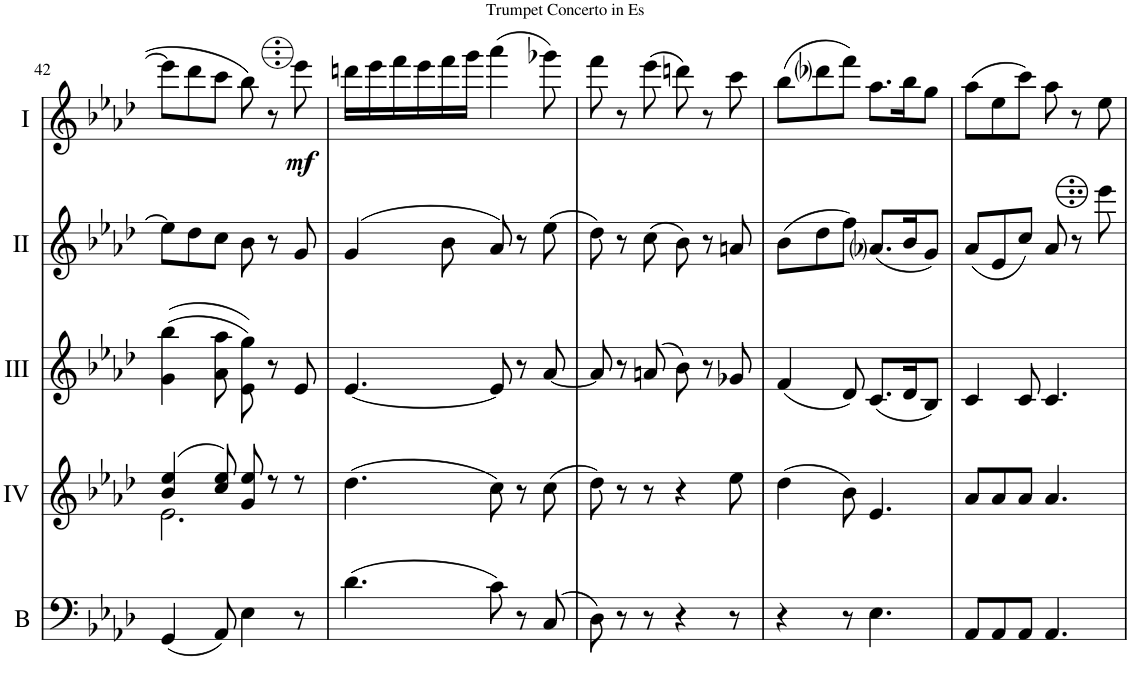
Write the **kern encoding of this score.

**kern	**kern	**kern	**kern	**kern	**dynam
*part5	*part4	*part3	*part2	*part1	*part1
*staff5	*staff4	*staff3	*staff2	*staff1	*staff1
*I"Bass	*I"Acc. 4	*I"Acc. 3	*I"Acc. 2	*I"Acc. 1	*
*I'B	*	*	*	*	*
!!LO:PB:g=z
*clefF4	*clefG2	*clefG2	*clefG2	*clefG2	*
*Trd7c12	*Trd7c12	*	*	*	*
*k[b-e-a-d-]	*k[b-e-a-d-]	*k[b-e-a-d-]	*k[b-e-a-d-]	*k[b-e-a-d-]	*
*M6/8	*M6/8	*M6/8	*M6/8	*M6/8	*
=42	=42	=42	=42	=42	=42
*	*^	*	*	*	*
(4GG/	(4b-/ 4ee-/	2.e-\	((4g\ 4bb-\	8ee-\L]	8eee-\L]	.
.	.	.	.	8dd-\	8ddd-\	.
8AA-/)	8cc/ 8ee-/)	.	8a-\ 8aa-\	8cc\J	8ccc\J	.
4E-\	8g/ 8ee-/	.	8e-\ 8gg\))	8b-\	8bb-\	.
.	8r	.	8r	8r	8r	.
!	!	!	!	!	!	!LO:DY:b
8r	8r	.	8e-/	8g/	8eee-\	mf
*	*v	*v	*	*	*	*
=43	=43	=43	=43	=43	=43
(4.d-\	(4.dd-\	[4.e-/	(4g/	16dddn\LL	.
.	.	.	.	16eee-\	.
.	.	.	.	16fff\	.
.	.	.	.	16eee-\	.
.	.	.	8b-\	16fff\	.
.	.	.	.	16ggg\JJ	.
8c\)	8cc\)	8e-/]	8a-/)	(4aaa-\	.
8r	8r	8r	8r	.	.
(8C/	(8cc\	[8a-/	(8ee-\	8ggg-X\)	.
=44	=44	=44	=44	=44	=44
8D-\)	8dd-\)	8a-/]	8dd-\)	8fff\	.
8r	8r	8r	8r	8r	.
8r	8r	(8an/	(8cc\	(8eee-\	.
4r	4r	8b-\)	8b-\)	8dddn\)	.
.	.	8r	8r	8r	.
8r	8ee-\	8g-X/	8an/	8ccc\	.
=45	=45	=45	=45	=45	=45
4r	(4dd-\	(4f/	(8b-\L	(8bb-\L	.
.	.	.	8dd-\	8ddd-i\	.
8r	8b-\)	8d-/)	8ff\J)	8fff\J)	.
4.E-\	4.e-/	(8.c/L	(8.a-i/L	8.aa-\L	.
.	.	16d-/K	16b-/K	16bb-\K	.
.	.	8B-/J)	8g/J)	8gg\J	.
=46	=46	=46	=46	=46	=46
8AA-/L	8a-/L	4c/	(8a-/L	(8aa-\L	.
8AA-/	8a-/	.	8e-/	8ee-\	.
8AA-/J	8a-/J	8c/	8cc/J)	8ccc\J)	.
4.AA-/	4.a-/	4.c/	8a-/	8aa-\	.
.	.	.	8r	8r	.
.	.	.	8eee-\	8ee-\	.
=	=	=	=	=	=
*-	*-	*-	*-	*-	*-
